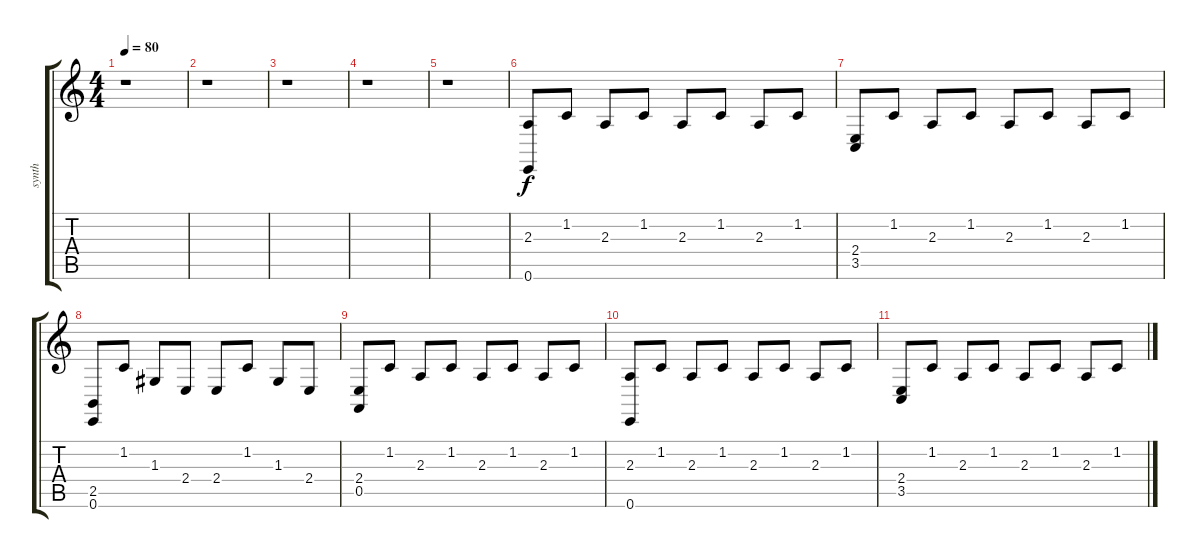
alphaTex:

\track ("synth" "synth") {instrument harpsichord}
\staff {score tabs}
\tuning (E4 B3 G3 D3 A2 E2) {hide}
\ts (4 4)
\tempo 80
\clef g2
\ks c
r.1{dy f} |
r.1 |
r.1 |
r.1 |
r.1 |
(2.3 0.6).8 1.2.8 2.3.8 1.2.8 2.3.8 1.2.8 2.3.8 1.2.8 |
(2.4 3.5).8 1.2.8 2.3.8 1.2.8 2.3.8 1.2.8 2.3.8 1.2.8 |
(2.5 0.6).8 1.2.8 1.3.8 2.4.8 2.4.8 1.2.8 1.3.8 2.4.8 |
(2.4 0.5).8 1.2.8 2.3.8 1.2.8 2.3.8 1.2.8 2.3.8 1.2.8 |
(2.3 0.6).8 1.2.8 2.3.8 1.2.8 2.3.8 1.2.8 2.3.8 1.2.8 |
(2.4 3.5).8 1.2.8 2.3.8 1.2.8 2.3.8 1.2.8 2.3.8 1.2.8
